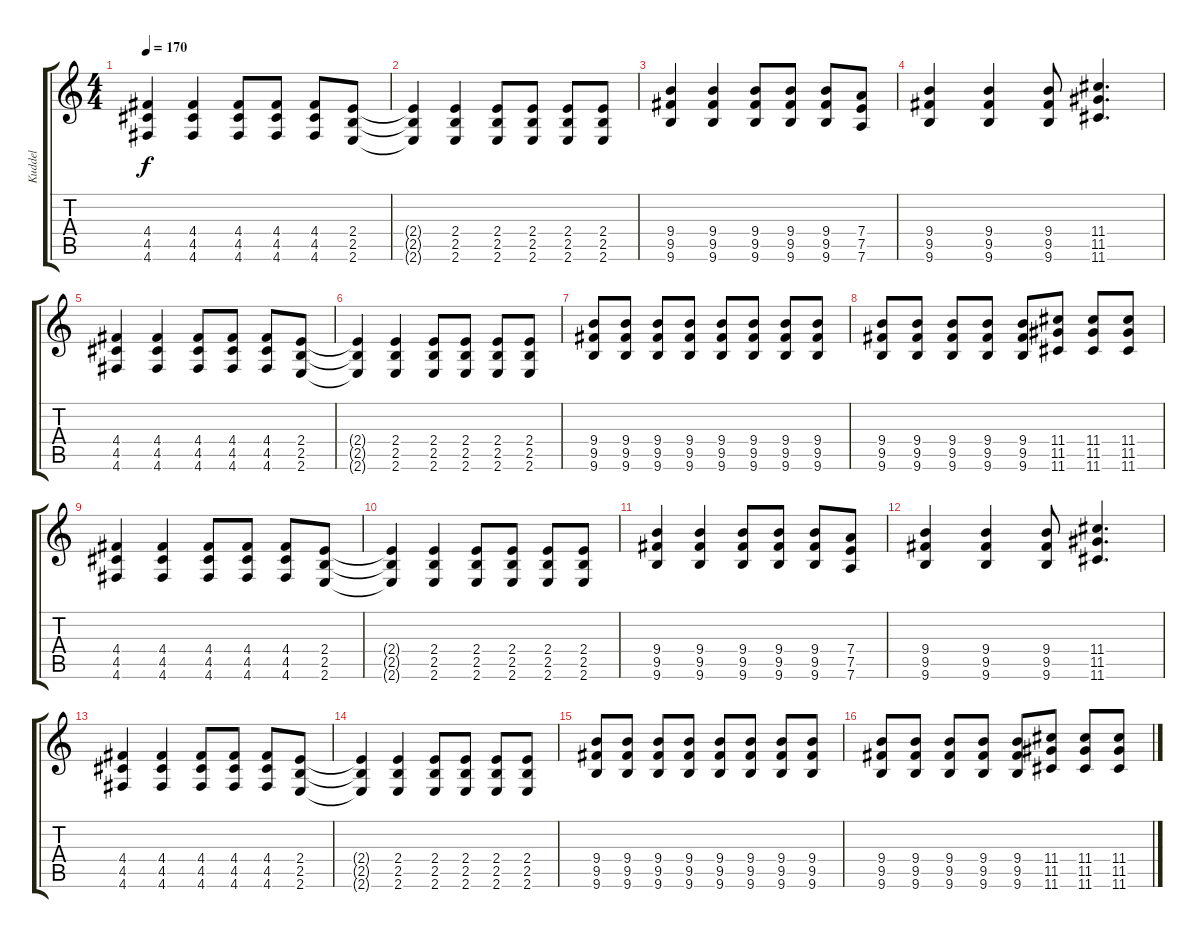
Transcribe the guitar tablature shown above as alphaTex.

\track ("Kuddel" "Kuddel") {instrument distortionguitar}
\staff {score tabs}
\tuning (E4 B3 G3 D3 A2 D2) {hide}
\ts (4 4)
\tempo 170
\clef g2
\ks c
(4.4 4.5 4.6).4{dy f} (4.4 4.5 4.6).4 (4.4 4.5 4.6).8 (4.4 4.5 4.6).8 (4.4 4.5 4.6).8 (2.4 2.5 2.6).8 |
(2.4{t} 2.5{t} 2.6{t}).4 (2.4 2.5 2.6).4 (2.4 2.5 2.6).8 (2.4 2.5 2.6).8 (2.4 2.5 2.6).8 (2.4 2.5 2.6).8 |
(9.4 9.5 9.6).4 (9.4 9.5 9.6).4 (9.4 9.5 9.6).8 (9.4 9.5 9.6).8 (9.4 9.5 9.6).8 (7.4 7.5 7.6).8 |
(9.4 9.5 9.6).4 (9.4 9.5 9.6).4 (9.4 9.5 9.6).8 (11.4 11.5 11.6).4{d} |
(4.4 4.5 4.6).4 (4.4 4.5 4.6).4 (4.4 4.5 4.6).8 (4.4 4.5 4.6).8 (4.4 4.5 4.6).8 (2.4 2.5 2.6).8 |
(2.4{t} 2.5{t} 2.6{t}).4 (2.4 2.5 2.6).4 (2.4 2.5 2.6).8 (2.4 2.5 2.6).8 (2.4 2.5 2.6).8 (2.4 2.5 2.6).8 |
(9.4 9.5 9.6).8 (9.4 9.5 9.6).8 (9.4 9.5 9.6).8 (9.4 9.5 9.6).8 (9.4 9.5 9.6).8 (9.4 9.5 9.6).8 (9.4 9.5 9.6).8 (9.4 9.5 9.6).8 |
(9.4 9.5 9.6).8 (9.4 9.5 9.6).8 (9.4 9.5 9.6).8 (9.4 9.5 9.6).8 (9.4 9.5 9.6).8 (11.4 11.5 11.6).8 (11.4 11.5 11.6).8 (11.4 11.5 11.6).8 |
(4.4 4.5 4.6).4 (4.4 4.5 4.6).4 (4.4 4.5 4.6).8 (4.4 4.5 4.6).8 (4.4 4.5 4.6).8 (2.4 2.5 2.6).8 |
(2.4{t} 2.5{t} 2.6{t}).4 (2.4 2.5 2.6).4 (2.4 2.5 2.6).8 (2.4 2.5 2.6).8 (2.4 2.5 2.6).8 (2.4 2.5 2.6).8 |
(9.4 9.5 9.6).4 (9.4 9.5 9.6).4 (9.4 9.5 9.6).8 (9.4 9.5 9.6).8 (9.4 9.5 9.6).8 (7.4 7.5 7.6).8 |
(9.4 9.5 9.6).4 (9.4 9.5 9.6).4 (9.4 9.5 9.6).8 (11.4 11.5 11.6).4{d} |
(4.4 4.5 4.6).4 (4.4 4.5 4.6).4 (4.4 4.5 4.6).8 (4.4 4.5 4.6).8 (4.4 4.5 4.6).8 (2.4 2.5 2.6).8 |
(2.4{t} 2.5{t} 2.6{t}).4 (2.4 2.5 2.6).4 (2.4 2.5 2.6).8 (2.4 2.5 2.6).8 (2.4 2.5 2.6).8 (2.4 2.5 2.6).8 |
(9.4 9.5 9.6).8 (9.4 9.5 9.6).8 (9.4 9.5 9.6).8 (9.4 9.5 9.6).8 (9.4 9.5 9.6).8 (9.4 9.5 9.6).8 (9.4 9.5 9.6).8 (9.4 9.5 9.6).8 |
(9.4 9.5 9.6).8 (9.4 9.5 9.6).8 (9.4 9.5 9.6).8 (9.4 9.5 9.6).8 (9.4 9.5 9.6).8 (11.4 11.5 11.6).8 (11.4 11.5 11.6).8 (11.4 11.5 11.6).8
